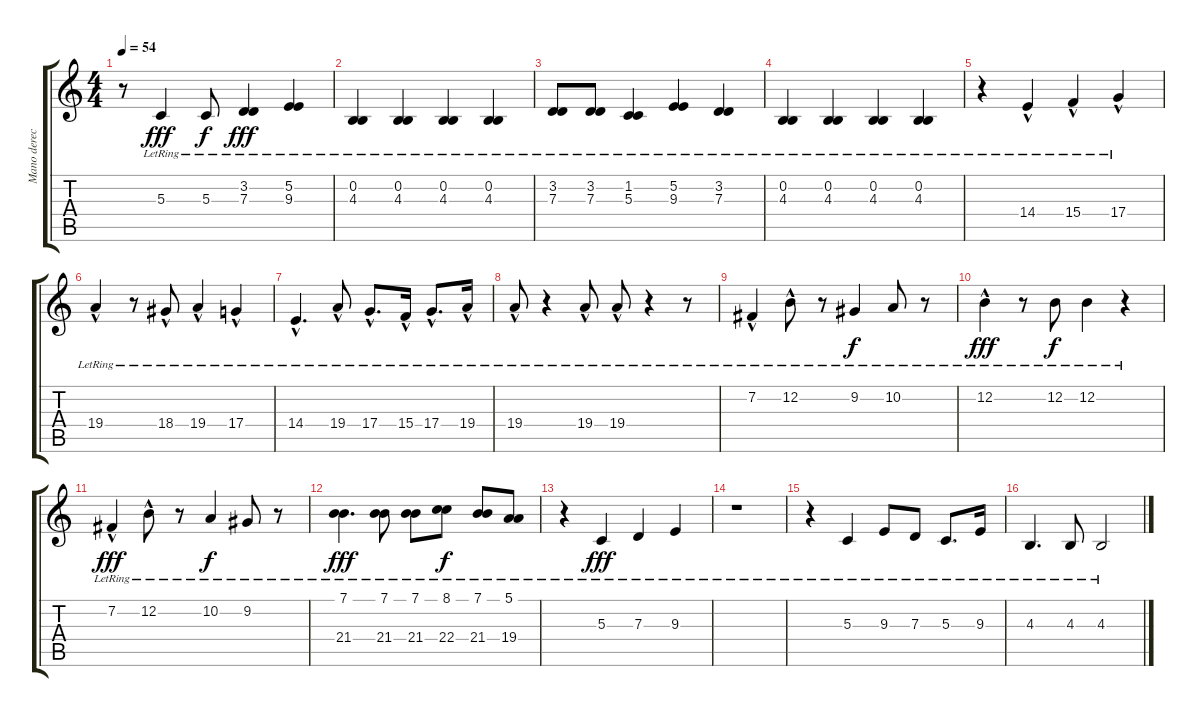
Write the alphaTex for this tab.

\track ("Mano derecha" "Mano derec") {instrument brightacousticpiano}
\staff {score tabs}
\tuning (E4 B3 G3 D3 A2 E2) {hide}
\ts (4 4)
\tempo 54
\clef g2
\ks c
r.8{dy fff} 5.3{lr}.4 5.3{lr}.8{dy f} (3.2{lr} 7.3{lr}).4{dy fff} (5.2{lr} 9.3{lr}).4 |
(0.2{lr} 4.3{lr}).4 (0.2{lr} 4.3{lr}).4 (0.2{lr} 4.3{lr}).4 (0.2{lr} 4.3{lr}).4 |
(3.2{lr} 7.3{lr}).8 (3.2{lr} 7.3{lr}).8 (1.2{lr} 5.3{lr}).4 (5.2{lr} 9.3{lr}).4 (3.2{lr} 7.3{lr}).4 |
(0.2{lr} 4.3{lr}).4 (0.2{lr} 4.3{lr}).4 (0.2{lr} 4.3{lr}).4 (0.2{lr} 4.3{lr}).4 |
r.4 14.4{hac lr}.4 15.4{hac lr}.4 17.4{hac lr}.4 |
19.4{hac lr}.4 r.8 18.4{hac lr}.8 19.4{hac lr}.4 17.4{hac lr}.4 |
14.4{hac lr}.4{d} 19.4{hac lr}.8 17.4{hac lr}.8{d} 15.4{hac lr}.16 17.4{hac lr}.8{d} 19.4{hac lr}.16 |
19.4{hac lr}.8 r.4 19.4{hac lr}.8 19.4{hac lr}.8 r.4 r.8 |
7.2{hac lr}.4 12.2{hac lr}.8 r.8 9.2{lr}.4{dy f} 10.2{lr}.8 r.8 |
12.2{hac lr}.4{dy fff} r.8 12.2{lr}.8{dy f} 12.2{lr}.4 r.4 |
7.2{hac lr}.4{dy fff} 12.2{hac lr}.8 r.8 10.2{lr}.4{dy f} 9.2{lr}.8 r.8 |
(7.1 21.4{lr}).4{d dy fff} (7.1 21.4{lr}).8 (7.1 21.4{lr}).8 (8.1 22.4{lr}).8{dy f} (7.1 21.4{lr}).8 (5.1 19.4{lr}).8 |
r.4 5.3{lr}.4{dy fff} 7.3{lr}.4 9.3{lr}.4 |
r.1 |
r.4 5.3{lr}.4 9.3{lr}.8 7.3{lr}.8 5.3{lr}.8{d} 9.3{lr}.16 |
4.3{lr}.4{d} 4.3{lr}.8 4.3{lr}.2
